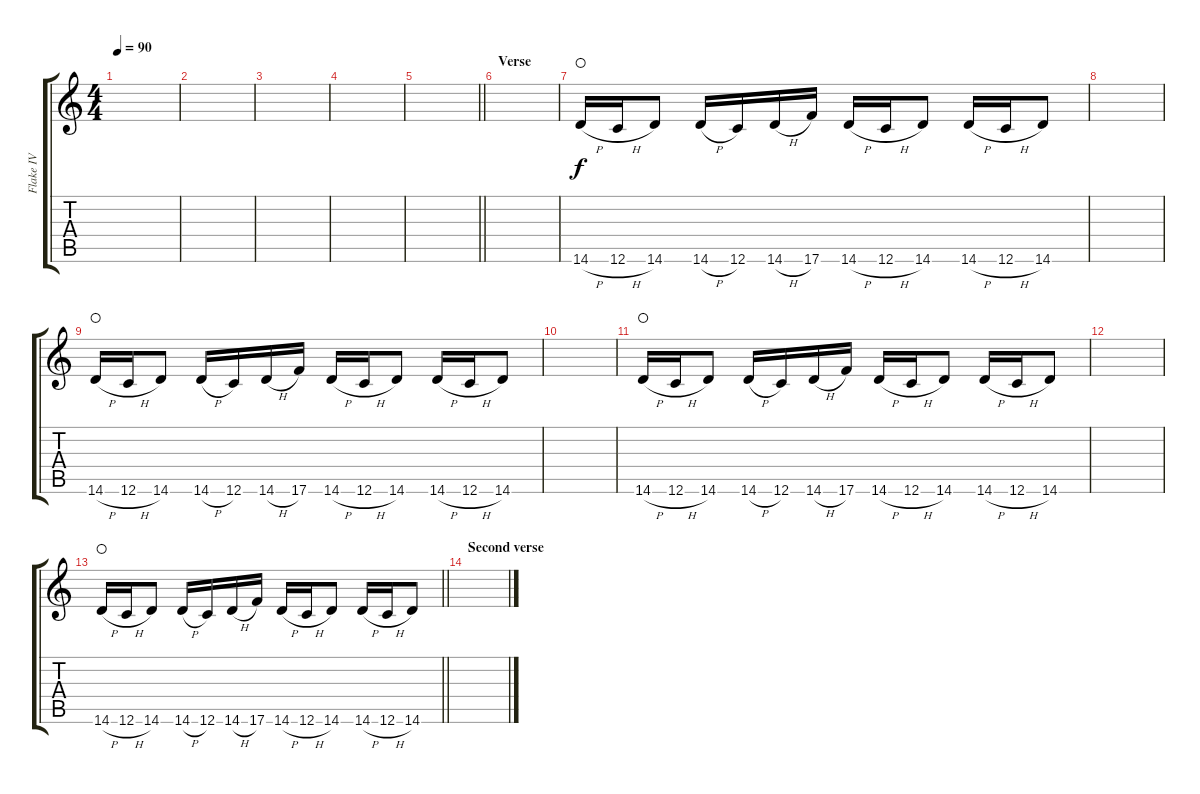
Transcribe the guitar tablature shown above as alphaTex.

\track ("Flake IV" "Flake IV") {instrument distortionguitar}
\staff {score tabs}
\tuning (D4 A3 F3 C3 G2 C2) {hide}
\ts (4 4)
\tempo 90
\clef g2
\ks c
|
|
|
|
\barLineRight lightlight
|
\section ("" "Verse")
|
14.6{h}.16{waho} 12.6{h}.16 14.6.8 14.6{h}.16 12.6.16 14.6{h}.16 17.6.16 14.6{h}.16 12.6{h}.16 14.6.8 14.6{h}.16 12.6{h}.16 14.6.8 |
|
14.6{h}.16{waho} 12.6{h}.16 14.6.8 14.6{h}.16 12.6.16 14.6{h}.16 17.6.16 14.6{h}.16 12.6{h}.16 14.6.8 14.6{h}.16 12.6{h}.16 14.6.8 |
|
14.6{h}.16{waho} 12.6{h}.16 14.6.8 14.6{h}.16 12.6.16 14.6{h}.16 17.6.16 14.6{h}.16 12.6{h}.16 14.6.8 14.6{h}.16 12.6{h}.16 14.6.8 |
|
\barLineRight lightlight
14.6{h}.16{waho} 12.6{h}.16 14.6.8 14.6{h}.16 12.6.16 14.6{h}.16 17.6.16 14.6{h}.16 12.6{h}.16 14.6.8 14.6{h}.16 12.6{h}.16 14.6.8 |
\section ("" "Second verse")
